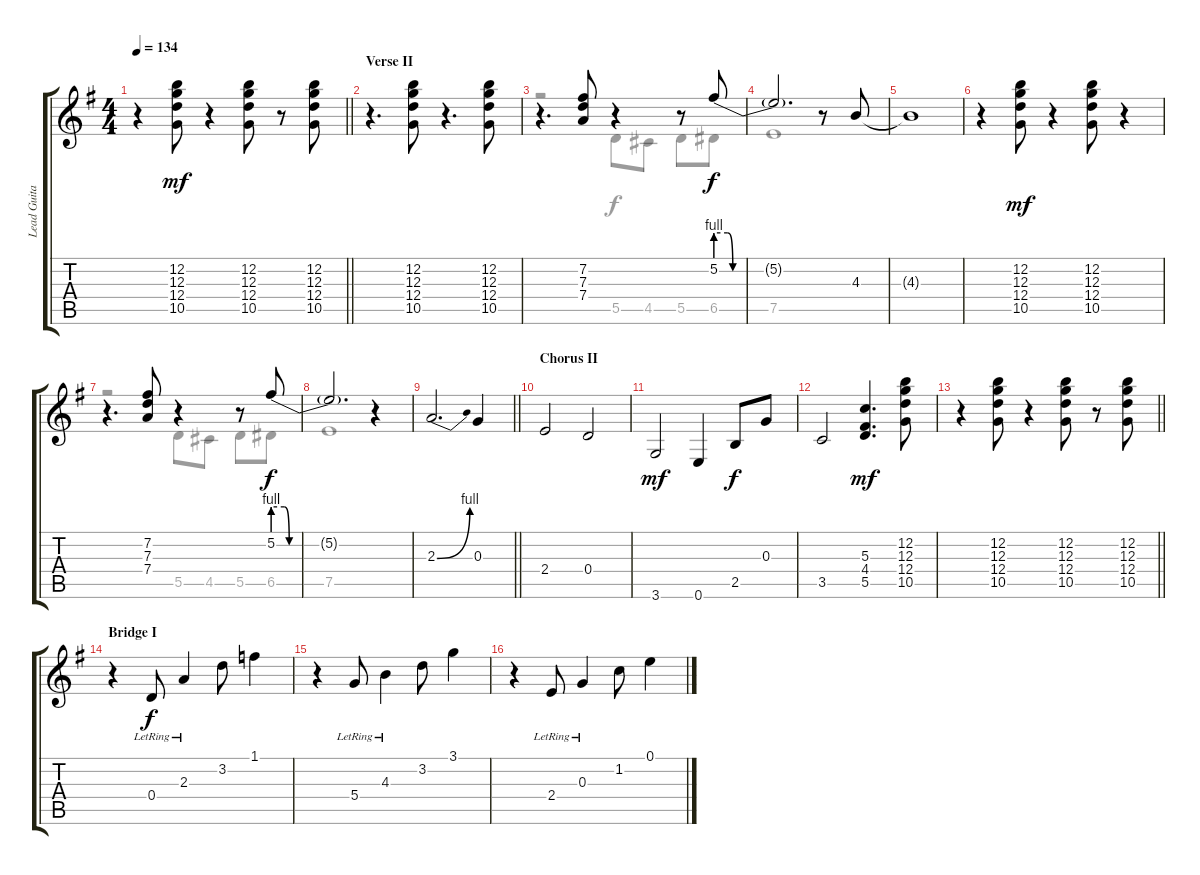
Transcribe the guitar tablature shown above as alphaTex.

\track ("Lead Guitar" "Lead Guita") {instrument electricguitarclean}
\staff {score tabs}
\tuning (E4 B3 G3 D3 A2 E2) {hide}
\voice
\ts (4 4)
\tempo 134
\clef g2
\barLineRight lightlight
\ks g
r.4{dy mf} (12.2 12.3 12.4 10.5).8 r.4 (12.2 12.3 12.4 10.5).8 r.8 (12.2 12.3 12.4 10.5).8 |
\section ("" "Verse II")
r.4{d} (12.2 12.3 12.4 10.5).8 r.4{d} (12.2 12.3 12.4 10.5).8 |
r.4{d} (7.2 7.3 7.4).8 r.4 r.8 5.2{be (custom 0 4 7 4 10 0 15 0 30 0 60 0)}.8{dy f} |
5.2{t}.2{d} r.8 4.3.8 |
4.3{t}.1 |
r.4 (12.2 12.3 12.4 10.5).8{dy mf} r.4 (12.2 12.3 12.4 10.5).8 r.4 |
r.4{d} (7.2 7.3 7.4).8 r.4 r.8 5.2{be (custom 0 4 7 4 10 0 15 0 30 0 60 0)}.8{dy f} |
5.2{t}.2{d} r.4 |
\barLineRight lightlight
2.3{be (bend 0 0 60 4)}.2{d} 0.3.4 |
\section ("" "Chorus II")
2.4.2 0.4.2 |
3.6.2{dy mf} 0.6.4 2.5.8{dy f} 0.3.8 |
3.5.2 (5.3 4.4 5.5).4{d dy mf} (12.2 12.3 12.4 10.5).8 |
\barLineRight lightlight
r.4 (12.2 12.3 12.4 10.5).8 r.4 (12.2 12.3 12.4 10.5).8 r.8 (12.2 12.3 12.4 10.5).8 |
\section ("" "Bridge I")
r.4 0.4{lr}.8{dy f} 2.3{lr}.4 3.2.8 1.1.4 |
r.4 5.4{lr}.8 4.3{lr}.4 3.2.8 3.1.4 |
r.4 2.4{lr}.8 0.3{lr}.4 1.2.8 0.1.4
\voice
\clef g2
\ottava regular
\simile none
\barLineRight lightlight
\ks g
|
|
r.2 5.5.8 4.5.8 5.5.8 6.5.8 |
7.5.1 |
|
|
r.2 5.5.8 4.5.8 5.5.8 6.5.8 |
7.5.1 |
\barLineRight lightlight
|
|
|
|
\barLineRight lightlight
|
|
|
